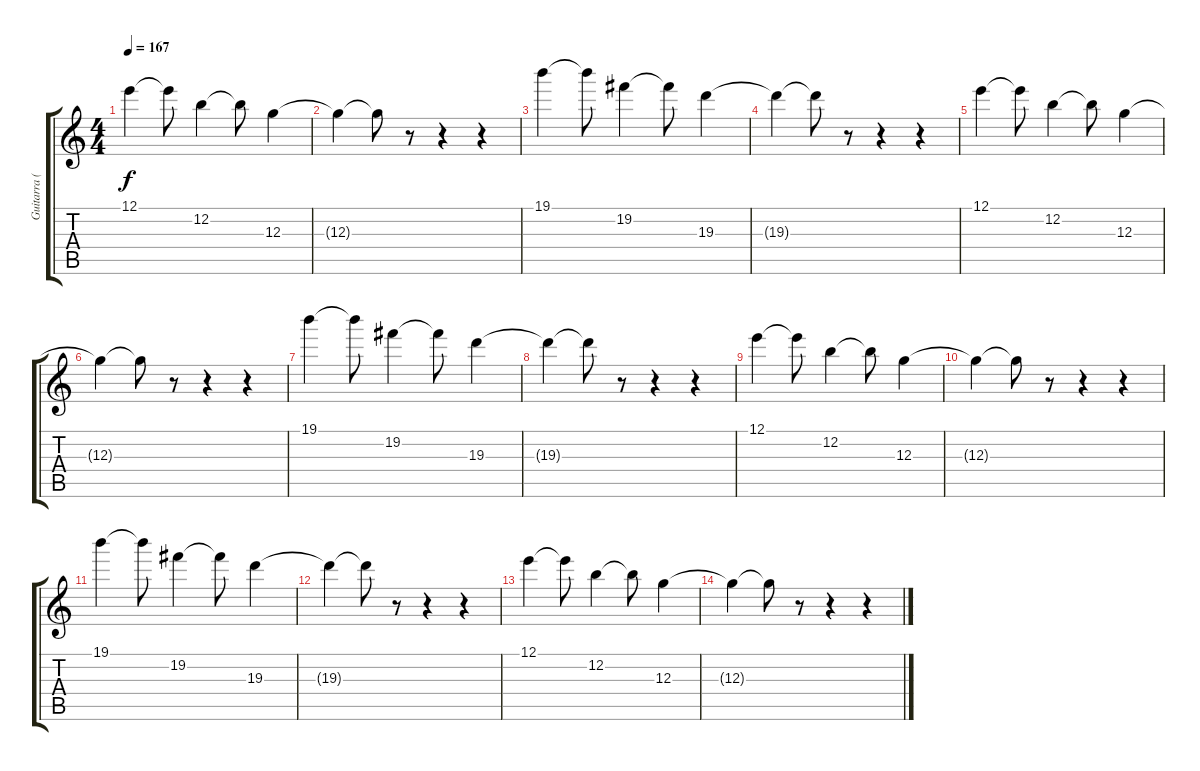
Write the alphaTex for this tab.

\track ("Guitarra (acomp.)" "Guitarra (") {instrument distortionguitar}
\staff {score tabs}
\tuning (E4 B3 G3 D3 A2 E2) {hide}
\ts (4 4)
\tempo 167
\clef g2
\ks c
12.1.4{dy f} 12.1{t}.8 12.2.4 12.2{t}.8 12.3.4 |
12.3{t}.4 12.3{t}.8 r.8 r.4 r.4 |
19.1.4 19.1{t}.8 19.2.4 19.2{t}.8 19.3.4 |
19.3{t}.4 19.3{t}.8 r.8 r.4 r.4 |
12.1.4 12.1{t}.8 12.2.4 12.2{t}.8 12.3.4 |
12.3{t}.4 12.3{t}.8 r.8 r.4 r.4 |
19.1.4 19.1{t}.8 19.2.4 19.2{t}.8 19.3.4 |
19.3{t}.4 19.3{t}.8 r.8 r.4 r.4 |
12.1.4 12.1{t}.8 12.2.4 12.2{t}.8 12.3.4 |
12.3{t}.4 12.3{t}.8 r.8 r.4 r.4 |
19.1.4 19.1{t}.8 19.2.4 19.2{t}.8 19.3.4 |
19.3{t}.4 19.3{t}.8 r.8 r.4 r.4 |
12.1.4 12.1{t}.8 12.2.4 12.2{t}.8 12.3.4 |
12.3{t}.4 12.3{t}.8 r.8 r.4 r.4
